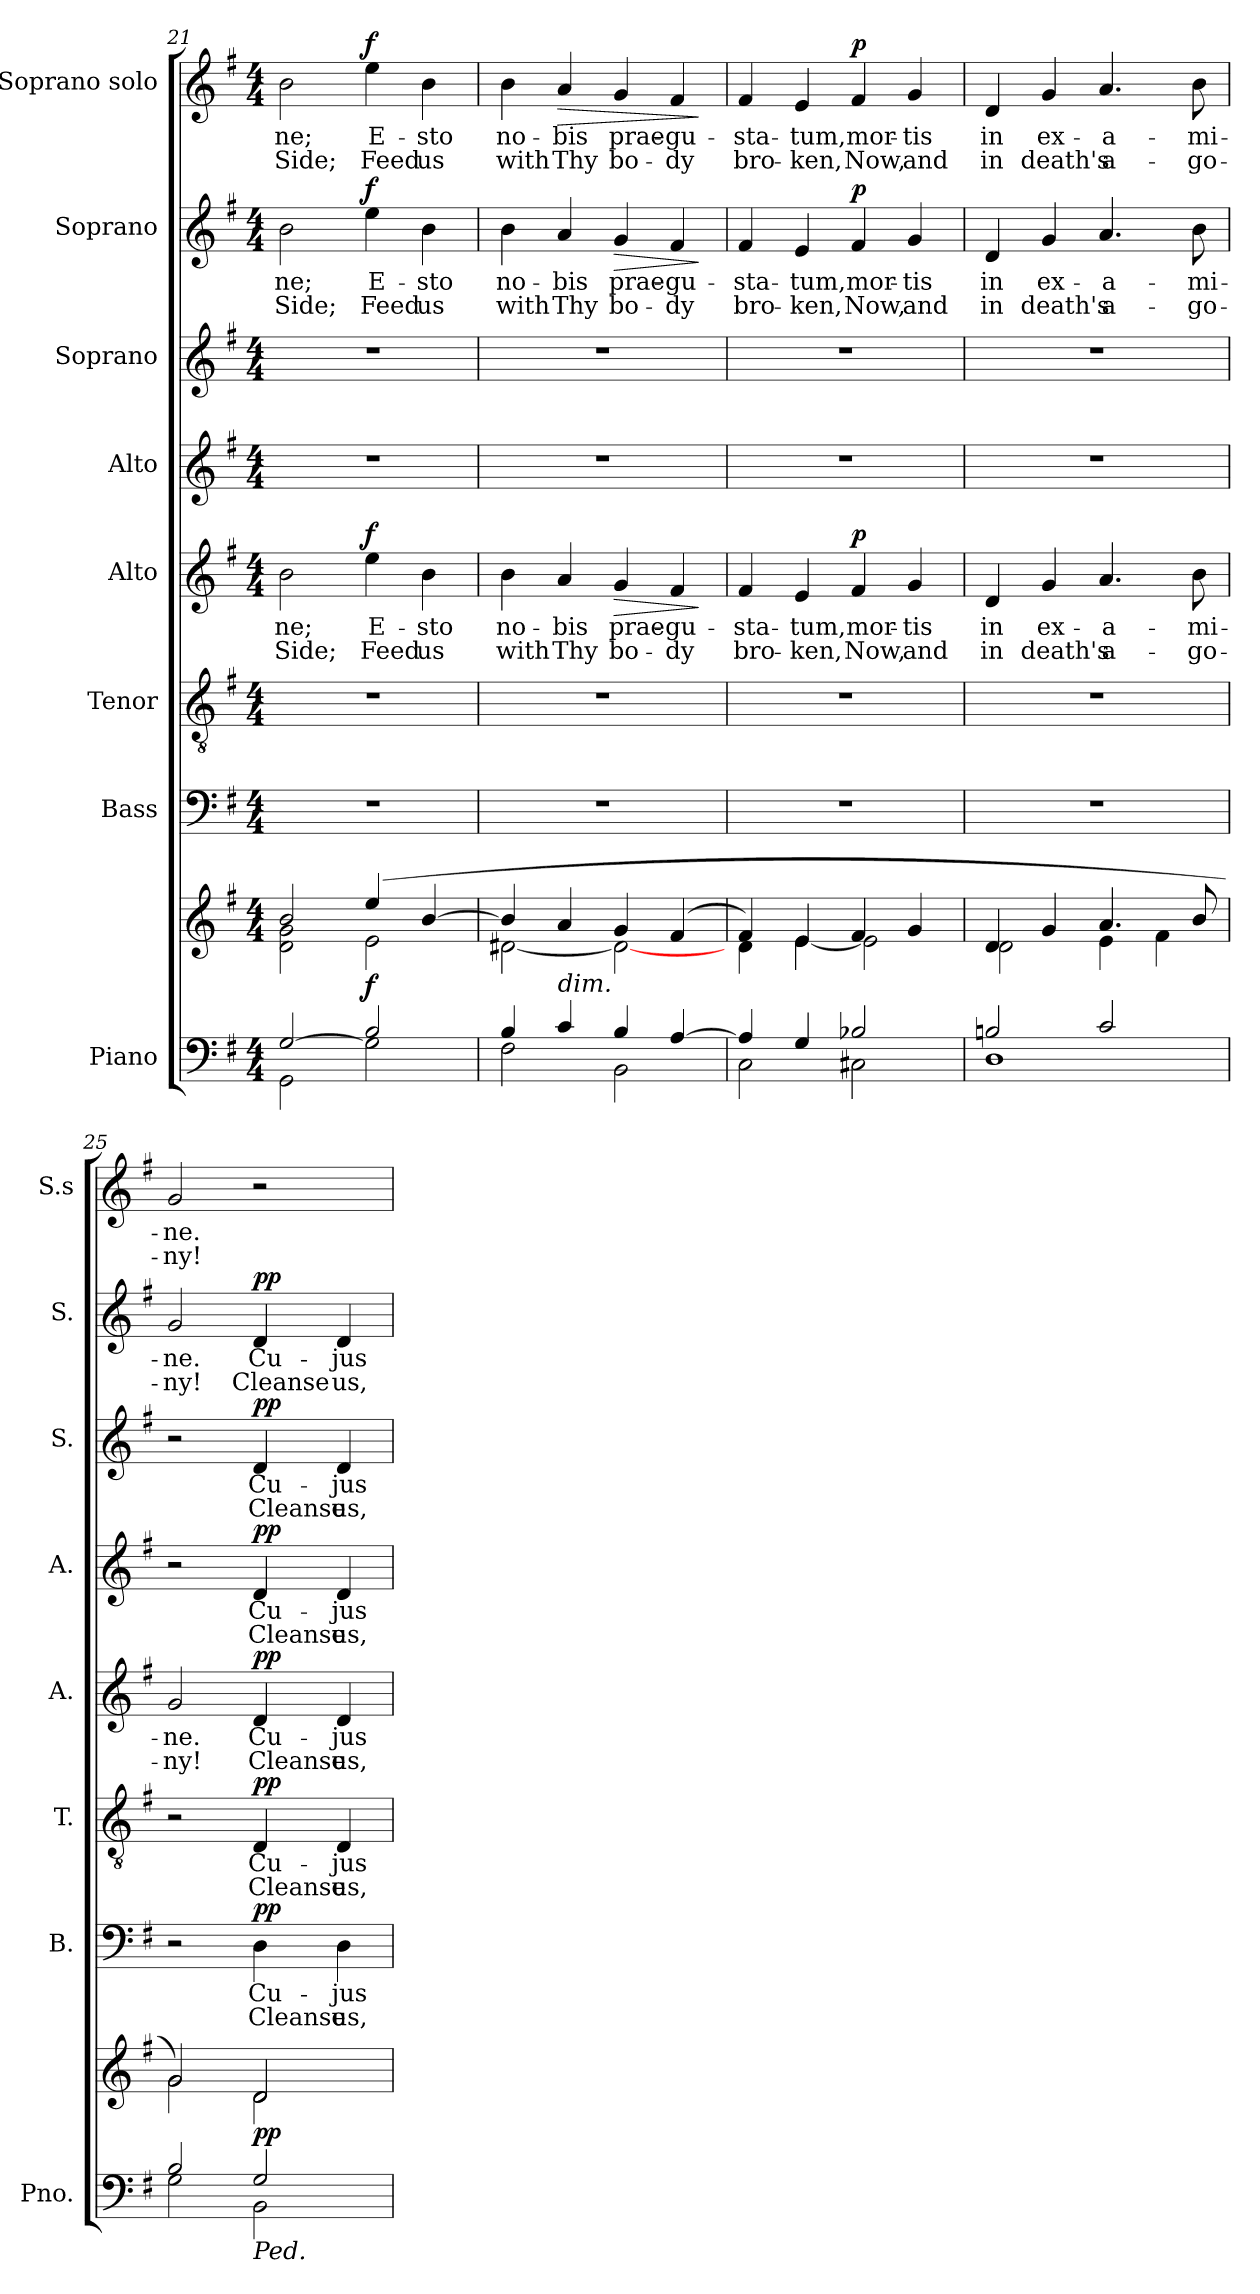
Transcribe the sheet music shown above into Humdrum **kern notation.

**kern	**kern	**dynam	**kern	**text	**text	**dynam	**kern	**text	**text	**dynam	**kern	**text	**text	**dynam	**kern	**text	**text	**dynam	**kern	**text	**text	**dynam	**kern	**text	**text	**dynam	**kern	**text	**text	**dynam
*part8	*part8	*part8	*part7	*part7	*part7	*part7	*part6	*part6	*part6	*part6	*part5	*part5	*part5	*part5	*part4	*part4	*part4	*part4	*part3	*part3	*part3	*part3	*part2	*part2	*part2	*part2	*part1	*part1	*part1	*part1
*staff9	*staff8	*staff8/9	*staff7	*staff7	*staff7	*staff7	*staff6	*staff6	*staff6	*staff6	*staff5	*staff5	*staff5	*staff5	*staff4	*staff4	*staff4	*staff4	*staff3	*staff3	*staff3	*staff3	*staff2	*staff2	*staff2	*staff2	*staff1	*staff1	*staff1	*staff1
*I"Piano	*	*	*I"Bass	*	*	*	*I"Tenor	*	*	*	*I"Alto	*	*	*	*I"Alto	*	*	*	*I"Soprano	*	*	*	*I"Soprano	*	*	*	*I"Soprano solo	*	*	*
*I'Pno.	*	*	*I'B.	*	*	*	*I'T.	*	*	*	*I'A.	*	*	*	*I'A.	*	*	*	*I'S.	*	*	*	*I'S.	*	*	*	*I'S.s	*	*	*
*clefF4	*clefG2	*	*clefF4	*	*	*	*clefGv2	*	*	*	*clefG2	*	*	*	*clefG2	*	*	*	*clefG2	*	*	*	*clefG2	*	*	*	*clefG2	*	*	*
*k[f#]	*k[f#]	*	*k[f#]	*	*	*	*k[f#]	*	*	*	*k[f#]	*	*	*	*k[f#]	*	*	*	*k[f#]	*	*	*	*k[f#]	*	*	*	*k[f#]	*	*	*
*G:	*G:	*	*G:	*	*	*	*G:	*	*	*	*G:	*	*	*	*G:	*	*	*	*G:	*	*	*	*G:	*	*	*	*G:	*	*	*
*M4/4	*M4/4	*	*M4/4	*	*	*	*M4/4	*	*	*	*M4/4	*	*	*	*M4/4	*	*	*	*M4/4	*	*	*	*M4/4	*	*	*	*M4/4	*	*	*
=21	=21	=21	=21	=21	=21	=21	=21	=21	=21	=21	=21	=21	=21	=21	=21	=21	=21	=21	=21	=21	=21	=21	=21	=21	=21	=21	=21	=21	=21	=21
*^	*^	*	*	*	*	*	*	*	*	*	*	*	*	*	*	*	*	*	*	*	*	*	*	*	*	*	*	*	*	*
!	!	!	!	!	!	!	!	!	!	!	!	!	!	!LO:LY:b	!LO:LY:b	!	!	!	!	!	!	!	!	!	!	!LO:LY:b	!LO:LY:b	!	!	!	!	!
[2G/	2GG\	2b/	2d\ 2g\	.	1r	.	.	.	1r	.	.	.	2b\	-ne;	Side;	.	1r	.	.	.	1r	.	.	.	2b\	-ne;	Side;	.	2b\	-ne;	Side;	.
!	!	!	!	!LO:DY:a=2	!	!	!	!	!	!	!	!	!	!LO:LY:b	!LO:LY:b	!LO:DY:a	!	!	!	!	!	!	!	!	!	!LO:LY:b	!LO:LY:b	!LO:DY:a	!	!	!	!LO:DY:a
2B/	2G\]	(>4ee/	2e\	f	.	.	.	.	.	.	.	.	4ee\	E-	Feed	f	.	.	.	.	.	.	.	.	4ee\	E-	Feed	f	4ee\	E-	Feed	f
!	!	!	!	!	!	!	!	!	!	!	!	!	!	!LO:LY:b	!LO:LY:b	!	!	!	!	!	!	!	!	!	!	!LO:LY:b	!LO:LY:b	!	!	!	!	!
.	.	[4b/	.	.	.	.	.	.	.	.	.	.	4b\	-sto	us	.	.	.	.	.	.	.	.	.	4b\	-sto	us	.	4b\	-sto	us	.
!!LO:LB:g=z
=22	=22	=22	=22	=22	=22	=22	=22	=22	=22	=22	=22	=22	=22	=22	=22	=22	=22	=22	=22	=22	=22	=22	=22	=22	=22	=22	=22	=22	=22	=22	=22	=22
!	!	!	!	!	!	!	!	!	!	!	!	!	!	!LO:LY:b	!LO:LY:b	!	!	!	!	!	!	!	!	!	!	!LO:LY:b	!LO:LY:b	!	!	!	!	!
4B/	2F#\	4b/]	[2d#X\	.	1r	.	.	.	1r	.	.	.	4b\	no-	with	.	1r	.	.	.	1r	.	.	.	4b\	no-	with	.	4b\	no-	with	.
!LO:TX:a:i:t=dim.	!	!	!	!	!	!	!	!	!	!	!	!	!	!	!	!	!	!	!	!	!	!	!	!	!	!	!	!	!	!	!	!
!	!	!	!	!	!	!	!	!	!	!	!	!	!	!LO:LY:b	!LO:LY:b	!	!	!	!	!	!	!	!	!	!	!LO:LY:b	!LO:LY:b	!	!	!	!	!LO:HP:b
4c/	.	4a/	.	.	.	.	.	.	.	.	.	.	4a/	-bis	Thy	.	.	.	.	.	.	.	.	.	4a/	-bis	Thy	.	4a/	-bis	Thy	>
!	!	!	!	!	!	!	!	!	!	!	!	!	!	!LO:LY:b	!LO:LY:b	!LO:HP:b	!	!	!	!	!	!	!	!	!	!LO:LY:b	!LO:LY:b	!LO:HP:b	!	!	!	!
4B/	2BB\	4g/	2d#\_	.	.	.	.	.	.	.	.	.	4g/	prae-	bo-	>	.	.	.	.	.	.	.	.	4g/	prae-	bo-	>	4g/	prae-	bo-	.
!	!	!	!	!	!	!	!	!	!	!	!	!	!	!LO:LY:b	!LO:LY:b	!	!	!	!	!	!	!	!	!	!	!LO:LY:b	!LO:LY:b	!	!	!	!	!
[4A/	.	(>4f#/	.	.	.	.	.	.	.	.	.	.	4f#/	-gu-	-dy	.	.	.	.	.	.	.	.	.	4f#/	-gu-	-dy	.	4f#/	-gu-	-dy	.
*v	*v	*	*	*	*	*	*	*	*	*	*	*	*	*	*	*	*	*	*	*	*	*	*	*	*	*	*	*	*	*	*	*
*	*v	*v	*	*	*	*	*	*	*	*	*	*	*	*	*	*	*	*	*	*	*	*	*	*	*	*	*	*	*	*	*
.	.	.	.	.	.	.	.	.	.	.	.	.	.	]	.	.	.	.	.	.	.	.	.	.	.	]	.	.	.	]
=23	=23	=23	=23	=23	=23	=23	=23	=23	=23	=23	=23	=23	=23	=23	=23	=23	=23	=23	=23	=23	=23	=23	=23	=23	=23	=23	=23	=23	=23	=23
*^	*^	*	*	*	*	*	*	*	*	*	*	*	*	*	*	*	*	*	*	*	*	*	*	*	*	*	*	*	*	*
!	!	!	!	!	!	!	!	!	!	!	!	!	!	!LO:LY:b	!LO:LY:b	!	!	!	!	!	!	!	!	!	!	!LO:LY:b	!LO:LY:b	!	!	!	!	!
4A/]	2C\	4f#/)	4d\	.	1r	.	.	.	1r	.	.	.	4f#/	-sta-	bro-	.	1r	.	.	.	1r	.	.	.	4f#/	-sta-	bro-	.	4f#/	-sta-	bro-	.
!	!	!	!	!	!	!	!	!	!	!	!	!	!	!LO:LY:b	!LO:LY:b	!	!	!	!	!	!	!	!	!	!	!LO:LY:b	!LO:LY:b	!	!	!	!	!
4G/	.	4e/	[4e\	.	.	.	.	.	.	.	.	.	4e/	-tum,	-ken,	.	.	.	.	.	.	.	.	.	4e/	-tum,	-ken,	.	4e/	-tum,	-ken,	.
!	!	!	!	!	!	!	!	!	!	!	!	!	!	!LO:LY:b	!LO:LY:b	!LO:DY:a	!	!	!	!	!	!	!	!	!	!LO:LY:b	!LO:LY:b	!LO:DY:a	!	!	!	!LO:DY:a
2B-X/	2C#X\	4f#/	2e\]	.	.	.	.	.	.	.	.	.	4f#/	mor-	Now,	p	.	.	.	.	.	.	.	.	4f#/	mor-	Now,	p	4f#/	mor-	Now,	p
!	!	!	!	!	!	!	!	!	!	!	!	!	!	!LO:LY:b	!LO:LY:b	!	!	!	!	!	!	!	!	!	!	!LO:LY:b	!LO:LY:b	!	!	!	!	!
.	.	4g/	.	.	.	.	.	.	.	.	.	.	4g/	-tis	and	.	.	.	.	.	.	.	.	.	4g/	-tis	and	.	4g/	-tis	and	.
=24	=24	=24	=24	=24	=24	=24	=24	=24	=24	=24	=24	=24	=24	=24	=24	=24	=24	=24	=24	=24	=24	=24	=24	=24	=24	=24	=24	=24	=24	=24	=24	=24
!	!	!	!	!	!	!	!	!	!	!	!	!	!	!LO:LY:b	!LO:LY:b	!	!	!	!	!	!	!	!	!	!	!LO:LY:b	!LO:LY:b	!	!	!	!	!
2Bn/	1D	4d/	2d\	.	1r	.	.	.	1r	.	.	.	4d/	in	in	.	1r	.	.	.	1r	.	.	.	4d/	in	in	.	4d/	in	in	.
!	!	!	!	!	!	!	!	!	!	!	!	!	!	!LO:LY:b	!LO:LY:b	!	!	!	!	!	!	!	!	!	!	!LO:LY:b	!LO:LY:b	!	!	!	!	!
.	.	4g/	.	.	.	.	.	.	.	.	.	.	4g/	ex-	death's	.	.	.	.	.	.	.	.	.	4g/	ex-	death's	.	4g/	ex-	death's	.
!	!	!	!	!	!	!	!	!	!	!	!	!	!	!LO:LY:b	!LO:LY:b	!	!	!	!	!	!	!	!	!	!	!LO:LY:b	!LO:LY:b	!	!	!	!	!
2c/	.	4.a/	4e\	.	.	.	.	.	.	.	.	.	4.a/	-a-	a-	.	.	.	.	.	.	.	.	.	4.a/	-a-	a-	.	4.a/	-a-	a-	.
.	.	.	4f#\	.	.	.	.	.	.	.	.	.	.	.	.	.	.	.	.	.	.	.	.	.	.	.	.	.	.	.	.	.
!	!	!	!	!	!	!	!	!	!	!	!	!	!	!LO:LY:b	!LO:LY:b	!	!	!	!	!	!	!	!	!	!	!LO:LY:b	!LO:LY:b	!	!	!	!	!
.	.	8b/	.	.	.	.	.	.	.	.	.	.	8b\	-mi-	-go-	.	.	.	.	.	.	.	.	.	8b\	-mi-	-go-	.	8b\	-mi-	-go-	.
=25	=25	=25	=25	=25	=25	=25	=25	=25	=25	=25	=25	=25	=25	=25	=25	=25	=25	=25	=25	=25	=25	=25	=25	=25	=25	=25	=25	=25	=25	=25	=25	=25
!	!	!	!	!	!	!	!	!	!	!	!	!	!	!LO:LY:b	!LO:LY:b	!	!	!	!	!	!	!	!	!	!	!LO:LY:b	!LO:LY:b	!	!	!	!	!
2B/	2G\	2g/)	2g\	.	2r	.	.	.	2r	.	.	.	2g/	-ne.	-ny!	.	2r	.	.	.	2r	.	.	.	2g/	-ne.	-ny!	.	2g/	-ne.	-ny!	.
!LO:TX:b:i:t=Ped.	!	!	!	!	!	!	!	!	!	!	!	!	!	!	!	!	!	!	!	!	!	!	!	!	!	!	!	!	!	!	!	!
!	!	!	!	!LO:DY:a=2	!	!LO:LY:b	!LO:LY:b	!LO:DY:a	!	!LO:LY:b	!LO:LY:b	!LO:DY:a	!	!LO:LY:b	!LO:LY:b	!LO:DY:a	!	!	!	!LO:DY:a	!	!	!	!LO:DY:a	!	!LO:LY:b	!LO:LY:b	!LO:DY:a	!	!	!	!
2G/	2BB\	2d/	2d\	pp	4D\	Cu-	Cleanse	pp	4D/	Cu-	Cleanse	pp	4d/	Cu-	Cleanse	pp	4d/	Cu-	Cleanse	pp	4d/	Cu-	Cleanse	pp	4d/	Cu-	Cleanse	pp	2r	.	.	.
!	!	!	!	!	!	!LO:LY:b	!LO:LY:b	!	!	!LO:LY:b	!LO:LY:b	!	!	!LO:LY:b	!LO:LY:b	!	!	!	!	!	!	!	!	!	!	!LO:LY:b	!LO:LY:b	!	!	!	!	!
.	.	.	.	.	4D\	-jus	us,	.	4D/	-jus	us,	.	4d/	-jus	us,	.	4d/	-jus	us,	.	4d/	-jus	us,	.	4d/	-jus	us,	.	.	.	.	.
*v	*v	*	*	*	*	*	*	*	*	*	*	*	*	*	*	*	*	*	*	*	*	*	*	*	*	*	*	*	*	*	*	*
*	*v	*v	*	*	*	*	*	*	*	*	*	*	*	*	*	*	*	*	*	*	*	*	*	*	*	*	*	*	*	*	*
=	=	=	=	=	=	=	=	=	=	=	=	=	=	=	=	=	=	=	=	=	=	=	=	=	=	=	=	=	=	=
*-	*-	*-	*-	*-	*-	*-	*-	*-	*-	*-	*-	*-	*-	*-	*-	*-	*-	*-	*-	*-	*-	*-	*-	*-	*-	*-	*-	*-	*-	*-
